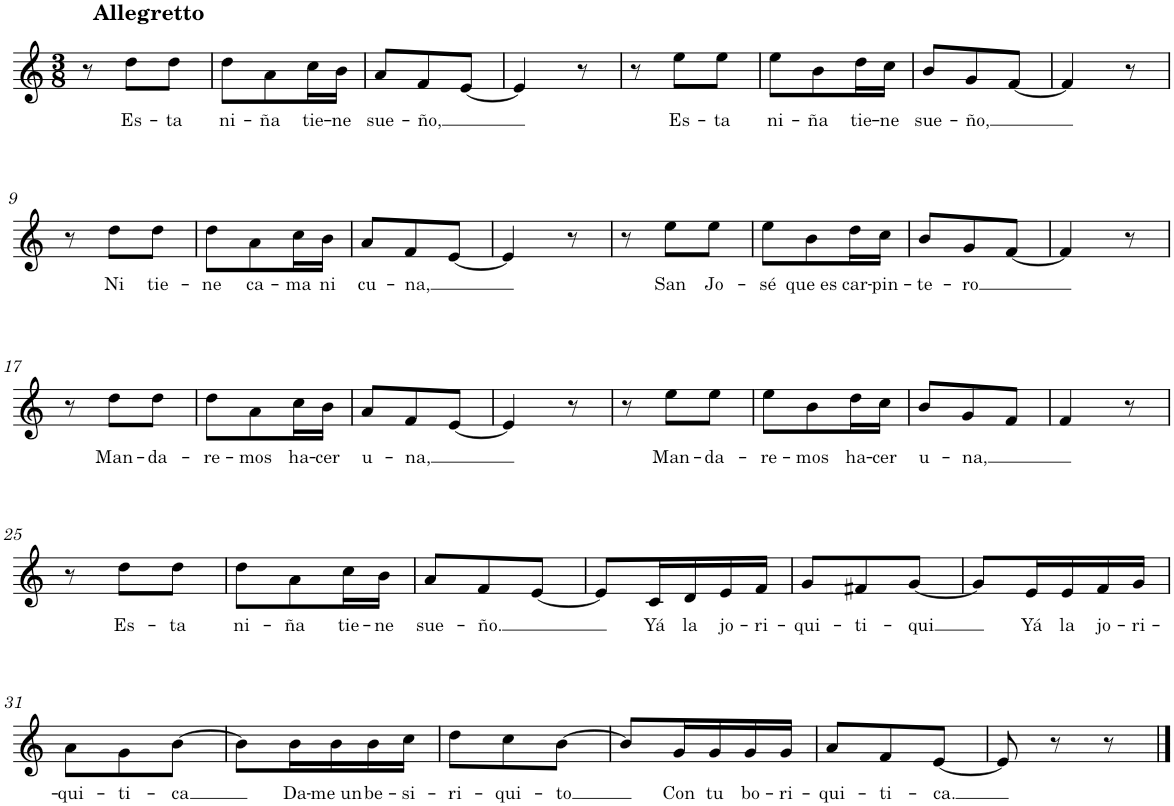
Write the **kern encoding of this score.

**kern	**text
*part1	*part1
*staff1	*staff1
*I"Nylon Guitar	*
*clefG2	*
*Trd7c12	*
*k[]	*
*M3/8	*
=1	=1
8r	.
!LO:TX:a:B:t=Allegretto	!
!	!LO:LY:b
8dd\L	Es-
!	!LO:LY:b
8dd\J	-ta
=2	=2
!	!LO:LY:b
8dd\L	ni-
!	!LO:LY:b
8a\	-ña
!	!LO:LY:b
16cc\L	tie-
!	!LO:LY:b
16b\JJ	-ne
=3	=3
!	!LO:LY:b
8a/L	sue-
!	!LO:LY:b
8f/	-ño,
[8e/J	.
=4	=4
4e/]	.
8r	.
=5	=5
8r	.
!	!LO:LY:b
8ee\L	Es-
!	!LO:LY:b
8ee\J	-ta
=6	=6
!	!LO:LY:b
8ee\L	ni-
!	!LO:LY:b
8b\	-ña
!	!LO:LY:b
16dd\L	tie-
!	!LO:LY:b
16cc\JJ	-ne
=7	=7
!	!LO:LY:b
8b/L	sue-
!	!LO:LY:b
8g/	-ño,
[8f/J	.
=8	=8
4f/]	.
8r	.
!!LO:LB:g=z
=9	=9
8r	.
!	!LO:LY:b
8dd\L	Ni
!	!LO:LY:b
8dd\J	tie-
=10	=10
!	!LO:LY:b
8dd\L	-ne
!	!LO:LY:b
8a\	ca-
!	!LO:LY:b
16cc\L	-ma
!	!LO:LY:b
16b\JJ	ni
=11	=11
!	!LO:LY:b
8a/L	cu-
!	!LO:LY:b
8f/	-na,
[8e/J	.
=12	=12
4e/]	.
8r	.
=13	=13
8r	.
!	!LO:LY:b
8ee\L	San
!	!LO:LY:b
8ee\J	Jo-
=14	=14
!	!LO:LY:b
8ee\L	-sé
!	!LO:LY:b
8b\	que es
!	!LO:LY:b
16dd\L	car-
!	!LO:LY:b
16cc\JJ	-pin-
=15	=15
!	!LO:LY:b
8b/L	-te-
!	!LO:LY:b
8g/	-ro
[8f/J	.
=16	=16
4f/]	.
8r	.
!!LO:LB:g=z
=17	=17
8r	.
!	!LO:LY:b
8dd\L	Man-
!	!LO:LY:b
8dd\J	-da-
=18	=18
!	!LO:LY:b
8dd\L	-re-
!	!LO:LY:b
8a\	-mos
!	!LO:LY:b
16cc\L	ha-
!	!LO:LY:b
16b\JJ	-cer
=19	=19
!	!LO:LY:b
8a/L	u-
!	!LO:LY:b
8f/	-na,
[8e/J	.
=20	=20
4e/]	.
8r	.
=21	=21
8r	.
!	!LO:LY:b
8ee\L	Man-
!	!LO:LY:b
8ee\J	-da-
=22	=22
!	!LO:LY:b
8ee\L	-re-
!	!LO:LY:b
8b\	-mos
!	!LO:LY:b
16dd\L	ha-
!	!LO:LY:b
16cc\JJ	-cer
=23	=23
!	!LO:LY:b
8b/L	u-
!	!LO:LY:b
8g/	-na,
8f/J	.
=24	=24
4f/	.
8r	.
!!LO:LB:g=z
=25	=25
8r	.
!	!LO:LY:b
8dd\L	Es-
!	!LO:LY:b
8dd\J	-ta
=26	=26
!	!LO:LY:b
8dd\L	ni-
!	!LO:LY:b
8a\	-ña
!	!LO:LY:b
16cc\L	tie-
!	!LO:LY:b
16b\JJ	-ne
=27	=27
!	!LO:LY:b
8a/L	sue-
!	!LO:LY:b
8f/	-ño.
[8e/J	.
=28	=28
8e/L]	.
!	!LO:LY:b
16c/L	Yá
!	!LO:LY:b
16d/	la
!	!LO:LY:b
16e/	jo-
!	!LO:LY:b
16f/JJ	-ri-
=29	=29
!	!LO:LY:b
8g/L	-qui-
!	!LO:LY:b
8f#X/	-ti-
!	!LO:LY:b
[8g/J	-qui
=30	=30
8g/L]	.
!	!LO:LY:b
16e/L	Yá
!	!LO:LY:b
16e/	la
!	!LO:LY:b
16f/	jo-
!	!LO:LY:b
16g/JJ	-ri-
!!LO:LB:g=z
=31	=31
!	!LO:LY:b
8a\L	-qui-
!	!LO:LY:b
8g\	-ti-
!	!LO:LY:b
[>8b\J	-ca
=32	=32
8b\L]	.
!	!LO:LY:b
16b\L	Da-
!	!LO:LY:b
16b\	-me un
!	!LO:LY:b
16b\	be-
!	!LO:LY:b
16cc\JJ	-si-
=33	=33
!	!LO:LY:b
8dd\L	-ri-
!	!LO:LY:b
8cc\	-qui-
!	!LO:LY:b
[8b\J	-to
=34	=34
8b/L]	.
!	!LO:LY:b
16g/L	Con
!	!LO:LY:b
16g/	tu
!	!LO:LY:b
16g/	bo-
!	!LO:LY:b
16g/JJ	-ri-
=35	=35
!	!LO:LY:b
8a/L	-qui-
!	!LO:LY:b
8f/	-ti-
!	!LO:LY:b
[8e/J	-ca.
=36	=36
8e/]	.
8r	.
8r	.
==	==
*-	*-
